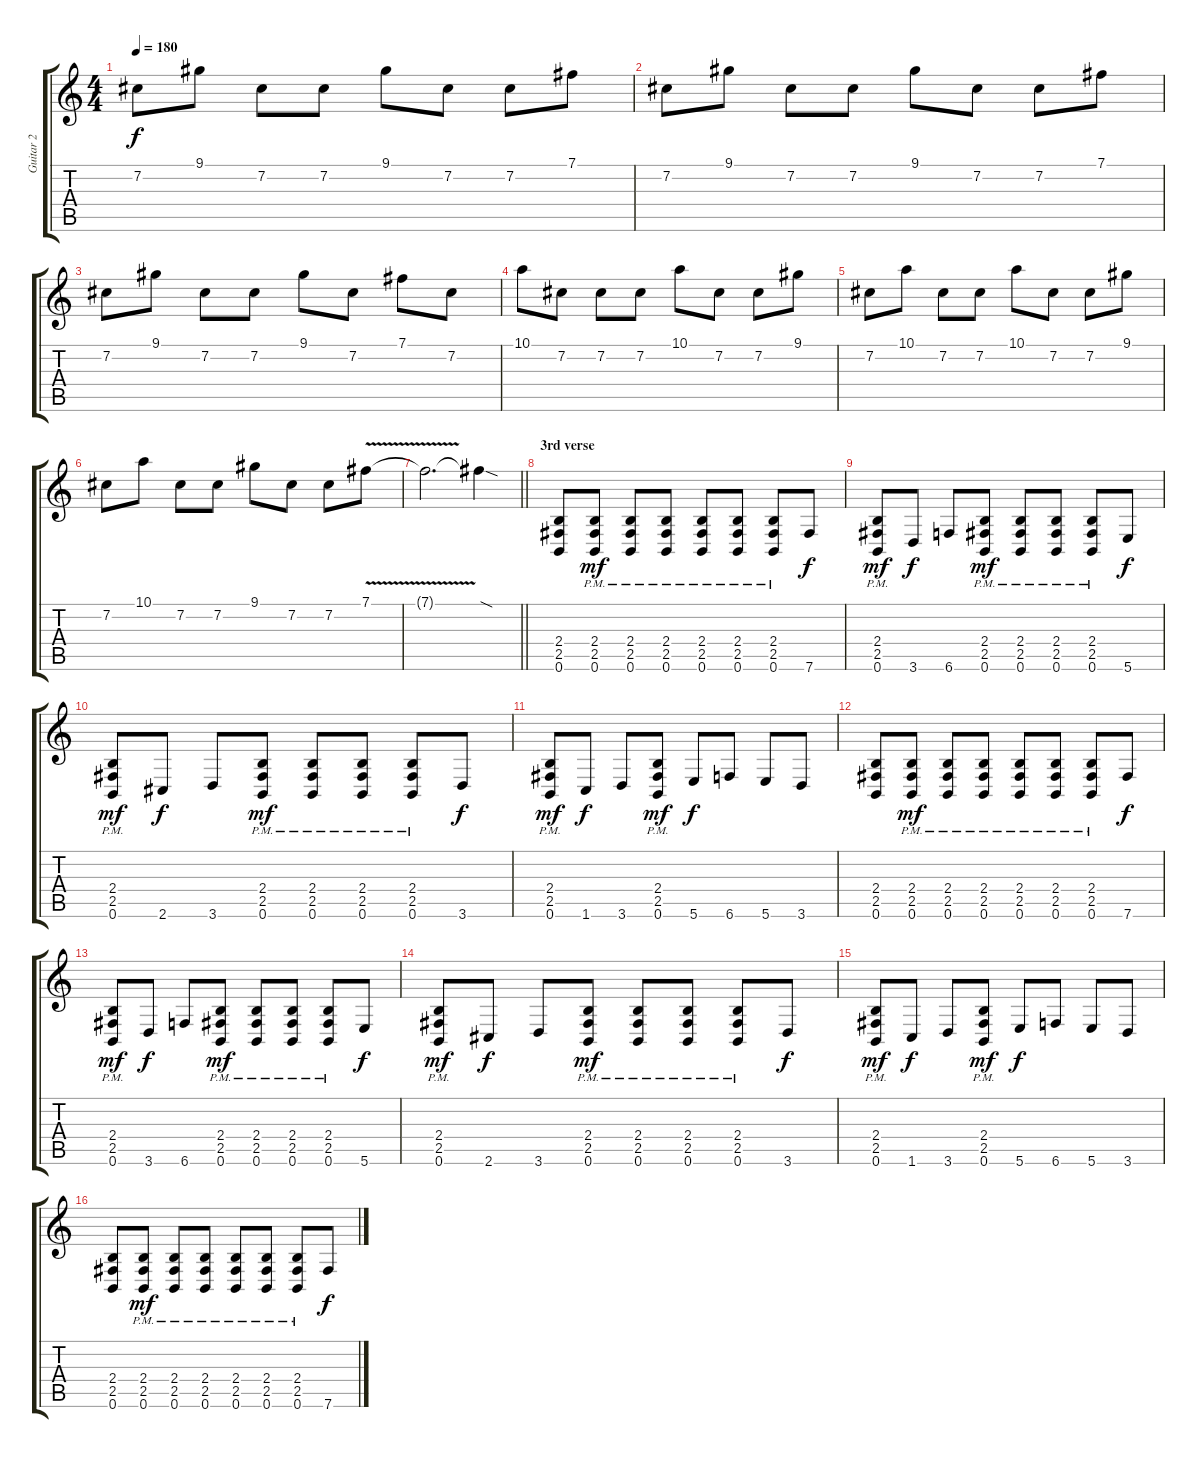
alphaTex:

\track ("Guitar 2" "Guitar 2") {instrument distortionguitar}
\staff {score tabs}
\tuning (B3 Gb3 D3 A2 E2 B1) {hide}
\ts (4 4)
\tempo 180
\clef g2
\ks c
7.2.8{dy f} 9.1.8 7.2.8 7.2.8 9.1.8 7.2.8 7.2.8 7.1.8 |
7.2.8 9.1.8 7.2.8 7.2.8 9.1.8 7.2.8 7.2.8 7.1.8 |
7.2.8 9.1.8 7.2.8 7.2.8 9.1.8 7.2.8 7.1.8 7.2.8 |
10.1.8 7.2.8 7.2.8 7.2.8 10.1.8 7.2.8 7.2.8 9.1.8 |
7.2.8 10.1.8 7.2.8 7.2.8 10.1.8 7.2.8 7.2.8 9.1.8 |
7.2.8 10.1.8 7.2.8 7.2.8 9.1.8 7.2.8 7.2.8 7.1{v}.8 |
\barLineRight lightlight
7.1{t}.2{d} 7.1{sod t}.4 |
\section ("" "3rd verse")
(2.4 2.5 0.6).8{volume 13 balance 16} (2.4{pm} 2.5{pm} 0.6{pm}).8{dy mf} (2.4{pm} 2.5{pm} 0.6{pm}).8 (2.4{pm} 2.5{pm} 0.6{pm}).8 (2.4{pm} 2.5{pm} 0.6{pm}).8 (2.4{pm} 2.5{pm} 0.6{pm}).8 (2.4{pm} 2.5{pm} 0.6{pm}).8 7.6.8{dy f} |
(2.4{pm} 2.5{pm} 0.6{pm}).8{dy mf} 3.6.8{dy f} 6.6.8 (2.4{pm} 2.5{pm} 0.6{pm}).8{dy mf} (2.4{pm} 2.5{pm} 0.6{pm}).8 (2.4{pm} 2.5{pm} 0.6{pm}).8 (2.4{pm} 2.5{pm} 0.6{pm}).8 5.6.8{dy f} |
(2.4{pm} 2.5{pm} 0.6{pm}).8{dy mf} 2.6.8{dy f} 3.6.8 (2.4{pm} 2.5{pm} 0.6{pm}).8{dy mf} (2.4{pm} 2.5{pm} 0.6{pm}).8 (2.4{pm} 2.5{pm} 0.6{pm}).8 (2.4{pm} 2.5{pm} 0.6{pm}).8 3.6.8{dy f} |
(2.4{pm} 2.5{pm} 0.6{pm}).8{dy mf} 1.6.8{dy f} 3.6.8 (2.4{pm} 2.5{pm} 0.6{pm}).8{dy mf} 5.6.8{dy f} 6.6.8 5.6.8 3.6.8 |
(2.4 2.5 0.6).8 (2.4{pm} 2.5{pm} 0.6{pm}).8{dy mf} (2.4{pm} 2.5{pm} 0.6{pm}).8 (2.4{pm} 2.5{pm} 0.6{pm}).8 (2.4{pm} 2.5{pm} 0.6{pm}).8 (2.4{pm} 2.5{pm} 0.6{pm}).8 (2.4{pm} 2.5{pm} 0.6{pm}).8 7.6.8{dy f} |
(2.4{pm} 2.5{pm} 0.6{pm}).8{dy mf} 3.6.8{dy f} 6.6.8 (2.4{pm} 2.5{pm} 0.6{pm}).8{dy mf} (2.4{pm} 2.5{pm} 0.6{pm}).8 (2.4{pm} 2.5{pm} 0.6{pm}).8 (2.4{pm} 2.5{pm} 0.6{pm}).8 5.6.8{dy f} |
(2.4{pm} 2.5{pm} 0.6{pm}).8{dy mf} 2.6.8{dy f} 3.6.8 (2.4{pm} 2.5{pm} 0.6{pm}).8{dy mf} (2.4{pm} 2.5{pm} 0.6{pm}).8 (2.4{pm} 2.5{pm} 0.6{pm}).8 (2.4{pm} 2.5{pm} 0.6{pm}).8 3.6.8{dy f} |
(2.4{pm} 2.5{pm} 0.6{pm}).8{dy mf} 1.6.8{dy f} 3.6.8 (2.4{pm} 2.5{pm} 0.6{pm}).8{dy mf} 5.6.8{dy f} 6.6.8 5.6.8 3.6.8 |
(2.4 2.5 0.6).8 (2.4{pm} 2.5{pm} 0.6{pm}).8{dy mf} (2.4{pm} 2.5{pm} 0.6{pm}).8 (2.4{pm} 2.5{pm} 0.6{pm}).8 (2.4{pm} 2.5{pm} 0.6{pm}).8 (2.4{pm} 2.5{pm} 0.6{pm}).8 (2.4{pm} 2.5{pm} 0.6{pm}).8 7.6.8{dy f}
